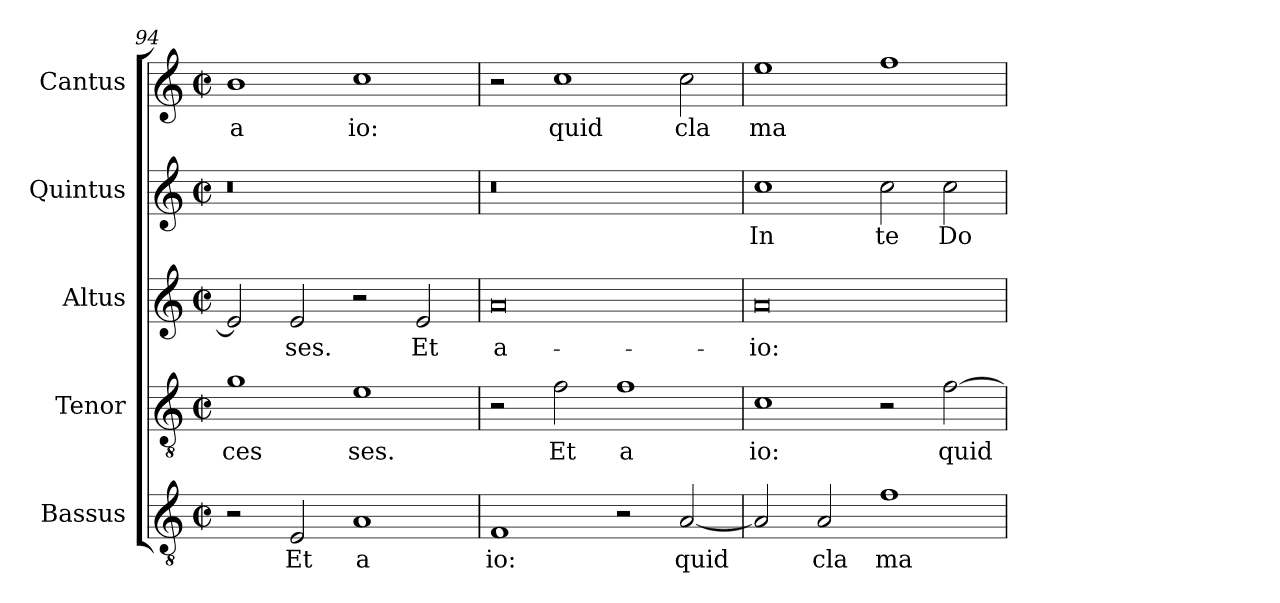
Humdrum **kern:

**kern	**text	**kern	**text	**kern	**text	**kern	**text	**kern	**text
*part5	*part5	*part4	*part4	*part3	*part3	*part2	*part2	*part1	*part1
*staff5	*staff5	*staff4	*staff4	*staff3	*staff3	*staff2	*staff2	*staff1	*staff1
*I"Bassus	*	*I"Tenor	*	*I"Altus	*	*I"Quintus	*	*I"Cantus	*
*clefGv2	*	*clefGv2	*	*clefG2	*	*clefG2	*	*clefG2	*
*	*	*	*	*k[]	*	*	*	*	*
*	*	*	*	*C:	*	*	*	*	*
*M2/2	*	*M2/2	*	*M2/2	*	*M2/2	*	*M2/2	*
*met(c|)	*	*met(c|)	*	*met(c|)	*	*met(c|)	*	*met(c|)	*
=94	=94	=94	=94	=94	=94	=94	=94	=94	=94
!	!	!	!LO:LY:b:cj	!	!	!	!	!	!LO:LY:b:cj
2r	.	1g	ces	2e/]	.	0r	.	1b	a
!	!LO:LY:b:cj	!	!	!	!LO:LY:b:cj	!	!	!	!
2E/	Et	.	.	2e/	-ses.	.	.	.	.
!	!LO:LY:b:cj	!	!LO:LY:b:cj	!	!	!	!	!	!LO:LY:b:cj
1A	a	1e	ses.	2r	.	.	.	1cc	io:
!	!	!	!	!	!LO:LY:b:cj	!	!	!	!
.	.	.	.	2e/	Et	.	.	.	.
=95	=95	=95	=95	=95	=95	=95	=95	=95	=95
!	!LO:LY:b:cj	!	!	!	!LO:LY:b:cj	!	!	!	!
1F	io:	2r	.	0a	a-	0r	.	2r	.
!	!	!	!LO:LY:b:cj	!	!	!	!	!	!LO:LY:b:cj
.	.	2f\	Et	.	.	.	.	1cc	quid
!	!	!	!LO:LY:b:cj	!	!	!	!	!	!
2r	.	1f	a	.	.	.	.	.	.
!	!LO:LY:b	!	!	!	!	!	!	!	!LO:LY:b:cj
[<2A/	quid	.	.	.	.	.	.	2cc\	cla
=96	=96	=96	=96	=96	=96	=96	=96	=96	=96
!	!	!	!LO:LY:b:cj	!	!LO:LY:b:cj	!	!LO:LY:b:cj	!	!LO:LY:b:cj
2A/]	.	1c	io:	0a	-io:	1cc	In	1ee	ma
!	!LO:LY:b:cj	!	!	!	!	!	!	!	!
2A/	cla	.	.	.	.	.	.	.	.
!	!LO:LY:b:cj	!	!	!	!	!	!LO:LY:b:cj	!	!
1f	ma	2r	.	.	.	2cc\	te	1ff	.
!	!	!	!LO:LY:b	!	!	!	!LO:LY:b	!	!
.	.	[>2f\	quid	.	.	2cc\	Do	.	.
=	=	=	=	=	=	=	=	=	=
*-	*-	*-	*-	*-	*-	*-	*-	*-	*-
